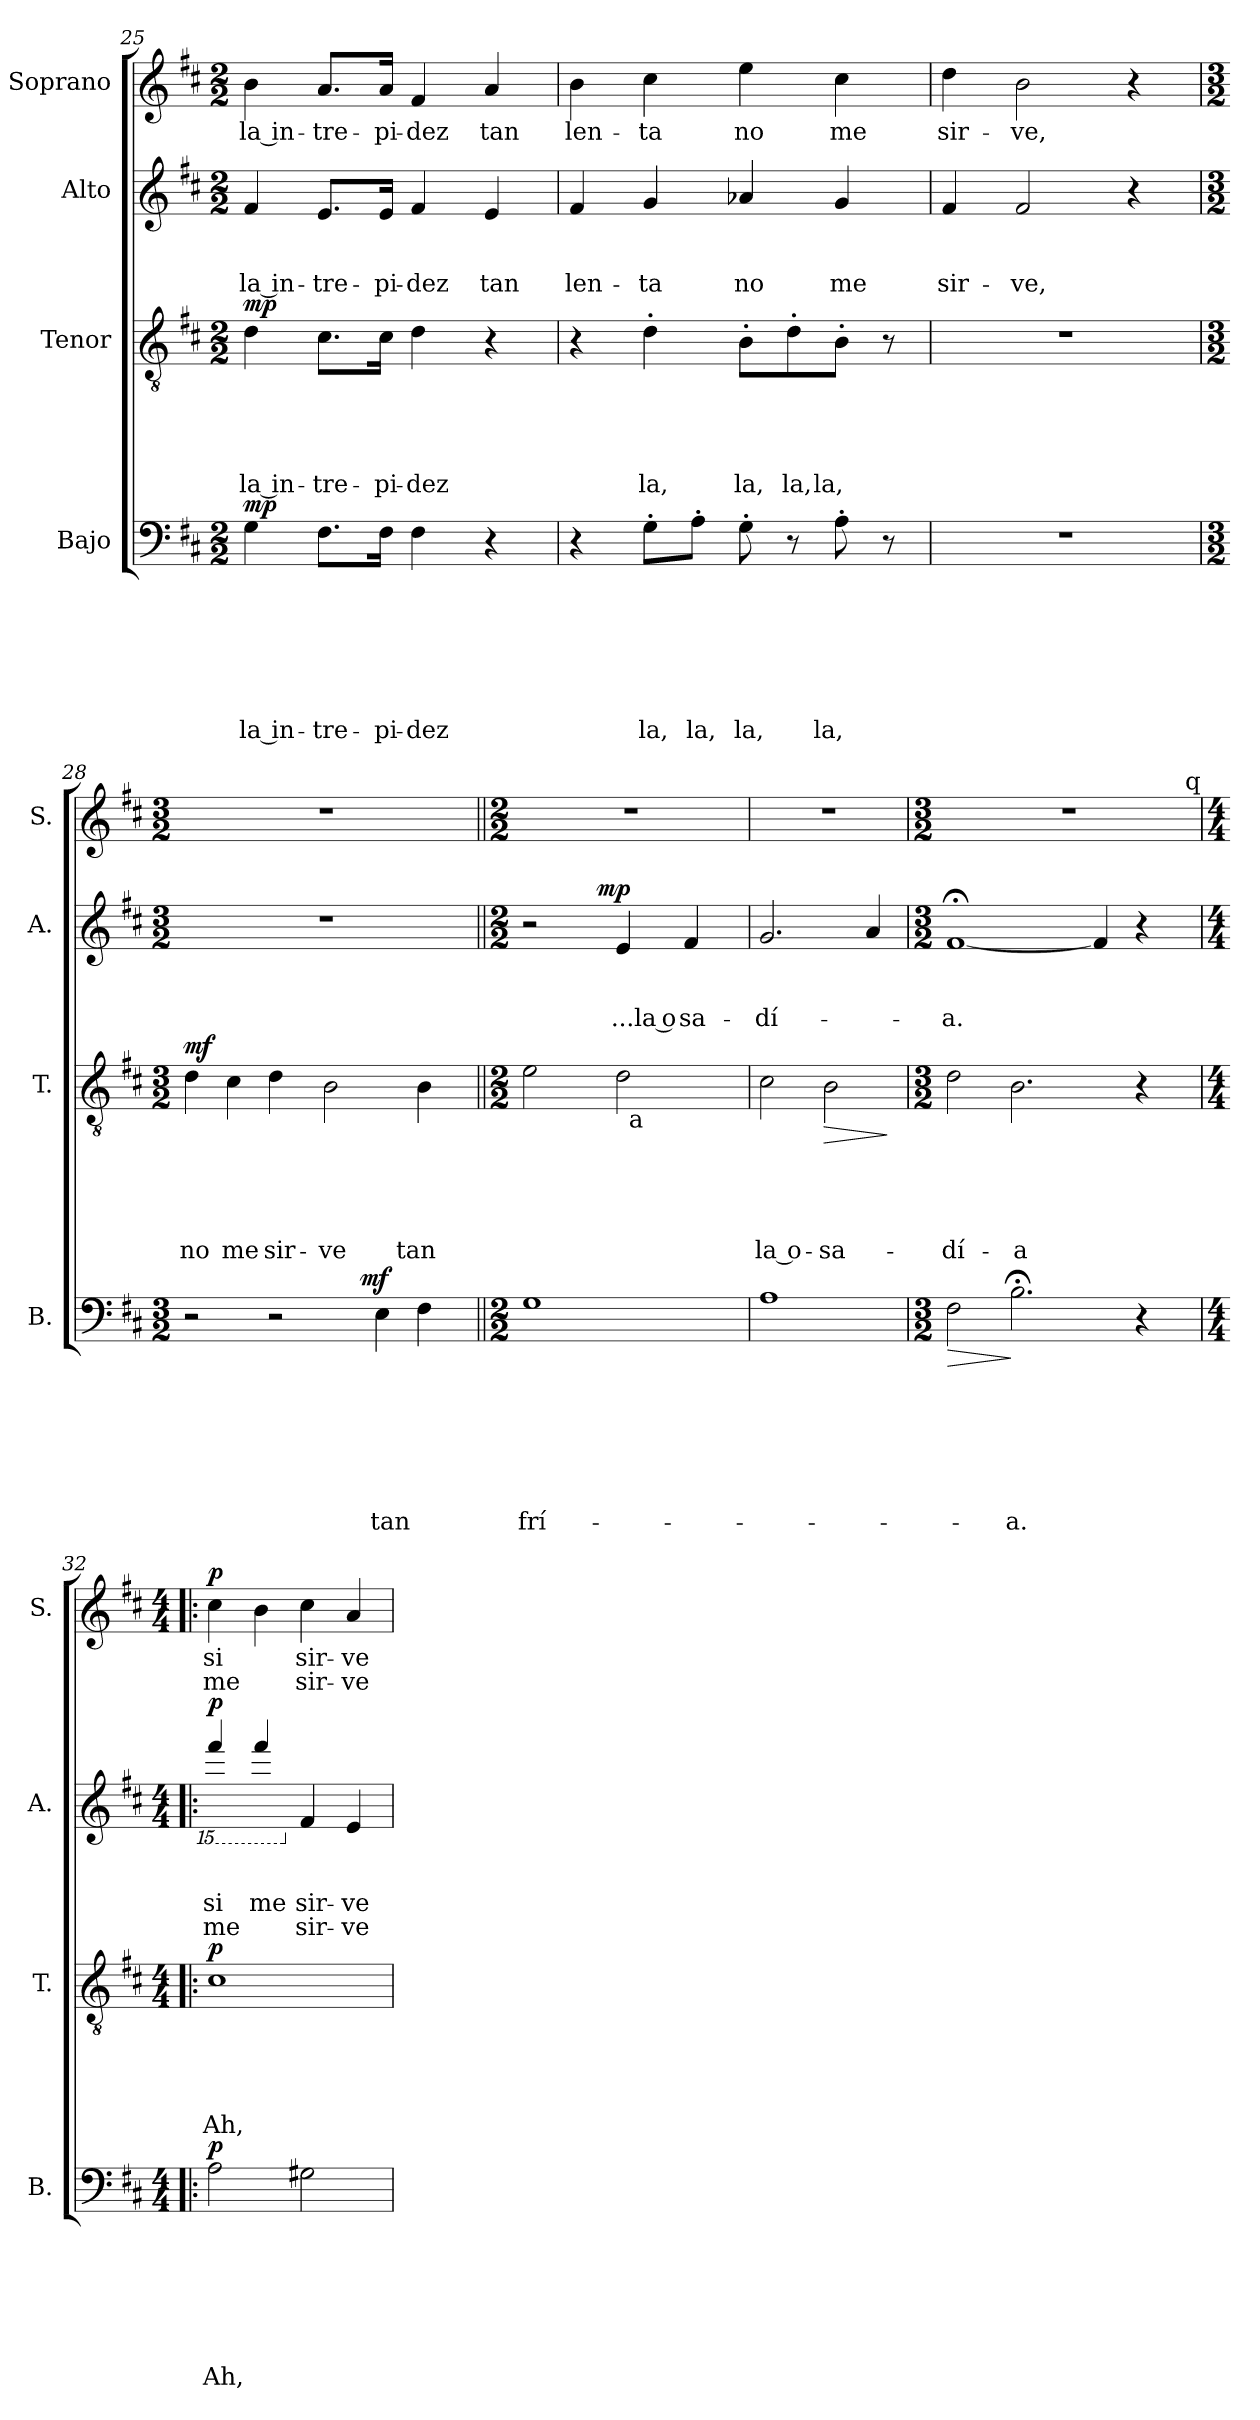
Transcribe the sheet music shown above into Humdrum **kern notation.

**kern	**text	**text	**text	**text	**text	**text	**text	**dynam	**kern	**text	**text	**text	**text	**text	**dynam	**kern	**text	**text	**text	**text	**dynam	**kern	**text	**text	**dynam
*part4	*part4	*part4	*part4	*part4	*part4	*part4	*part4	*part4	*part3	*part3	*part3	*part3	*part3	*part3	*part3	*part2	*part2	*part2	*part2	*part2	*part2	*part1	*part1	*part1	*part1
*staff4	*staff4	*staff4	*staff4	*staff4	*staff4	*staff4	*staff4	*staff4	*staff3	*staff3	*staff3	*staff3	*staff3	*staff3	*staff3	*staff2	*staff2	*staff2	*staff2	*staff2	*staff2	*staff1	*staff1	*staff1	*staff1
*I"Bajo	*	*	*	*	*	*	*	*	*I"Tenor	*	*	*	*	*	*	*I"Alto	*	*	*	*	*	*I"Soprano	*	*	*
*I'B.	*	*	*	*	*	*	*	*	*I'T.	*	*	*	*	*	*	*I'A.	*	*	*	*	*	*I'S.	*	*	*
*clefF4	*	*	*	*	*	*	*	*	*clefGv2	*	*	*	*	*	*	*clefG2	*	*	*	*	*	*clefG2	*	*	*
*k[f#c#]	*	*	*	*	*	*	*	*	*k[f#c#]	*	*	*	*	*	*	*k[f#c#]	*	*	*	*	*	*k[f#c#]	*	*	*
*D:	*	*	*	*	*	*	*	*	*D:	*	*	*	*	*	*	*D:	*	*	*	*	*	*D:	*	*	*
*M2/2	*	*	*	*	*	*	*	*	*M2/2	*	*	*	*	*	*	*M2/2	*	*	*	*	*	*M2/2	*	*	*
=25	=25	=25	=25	=25	=25	=25	=25	=25	=25	=25	=25	=25	=25	=25	=25	=25	=25	=25	=25	=25	=25	=25	=25	=25	=25
!	!	!	!	!	!	!	!LO:LY:b:rj	!LO:DY:a	!	!	!	!	!	!LO:LY:b:rj	!LO:DY:a	!	!	!	!LO:LY:b:rj	!	!	!	!LO:LY:b:rj	!	!
4G\	.	.	.	.	.	.	la in-	mp	4d\	.	.	.	.	la in-	mp	4f#/	.	.	la in-	.	.	4b\	la in-	.	.
!	!	!	!	!	!	!	!LO:LY:b:rj	!	!	!	!	!	!	!LO:LY:b:rj	!	!	!	!	!LO:LY:b:rj	!	!	!	!LO:LY:b:rj	!	!
8.F#\L	.	.	.	.	.	.	-tre-	.	8.c#\L	.	.	.	.	-tre-	.	8.e/L	.	.	-tre-	.	.	8.a/L	-tre-	.	.
!	!	!	!	!	!	!	!LO:LY:b	!	!	!	!	!	!	!LO:LY:b	!	!	!	!	!LO:LY:b	!	!	!	!LO:LY:b	!	!
16F#\Jk	.	.	.	.	.	.	-pi-	.	16c#\Jk	.	.	.	.	-pi-	.	16e/Jk	.	.	-pi-	.	.	16a/Jk	-pi-	.	.
!	!	!	!	!	!	!	!LO:LY:b	!	!	!	!	!	!	!LO:LY:b	!	!	!	!	!LO:LY:b	!	!	!	!LO:LY:b	!	!
4F#\	.	.	.	.	.	.	-dez	.	4d\	.	.	.	.	-dez	.	4f#/	.	.	-dez	.	.	4f#/	-dez	.	.
!	!	!	!	!	!	!	!	!	!	!	!	!	!	!	!	!	!	!	!LO:LY:b	!	!	!	!LO:LY:b	!	!
4r	.	.	.	.	.	.	.	.	4r	.	.	.	.	.	.	4e/	.	.	tan	.	.	4a/	tan	.	.
=26	=26	=26	=26	=26	=26	=26	=26	=26	=26	=26	=26	=26	=26	=26	=26	=26	=26	=26	=26	=26	=26	=26	=26	=26	=26
!	!	!	!	!	!	!	!	!	!	!	!	!	!	!	!	!	!	!	!LO:LY:b	!	!	!	!LO:LY:b	!	!
4r	.	.	.	.	.	.	.	.	4r	.	.	.	.	.	.	4f#/	.	.	len-	.	.	4b\	len-	.	.
!	!	!	!	!	!	!	!LO:LY:b	!	!	!	!	!	!	!LO:LY:b	!	!	!	!	!LO:LY:b	!	!	!	!LO:LY:b	!	!
8G'>\L	.	.	.	.	.	.	la,	.	4d'>\	.	.	.	.	la,	.	4g/	.	.	-ta	.	.	4cc#\	-ta	.	.
!	!	!	!	!	!	!	!LO:LY:b	!	!	!	!	!	!	!	!	!	!	!	!	!	!	!	!	!	!
8A'>\J	.	.	.	.	.	.	la,	.	.	.	.	.	.	.	.	.	.	.	.	.	.	.	.	.	.
!	!	!	!	!	!	!	!LO:LY:b	!	!	!	!	!	!	!LO:LY:b	!	!	!	!	!LO:LY:b	!	!	!	!LO:LY:b	!	!
8G'>\	.	.	.	.	.	.	la,	.	8B'>\L	.	.	.	.	la,	.	4a-X/	.	.	no	.	.	4ee\	no	.	.
!	!	!	!	!	!	!	!	!	!	!	!	!	!	!LO:LY:b	!	!	!	!	!	!	!	!	!	!	!
8r	.	.	.	.	.	.	.	.	8d'>\	.	.	.	.	la,	.	.	.	.	.	.	.	.	.	.	.
!	!	!	!	!	!	!	!LO:LY:b	!	!	!	!	!	!	!LO:LY:b	!	!	!	!	!LO:LY:b	!	!	!	!LO:LY:b	!	!
8A'>\	.	.	.	.	.	.	la,	.	8B'>\J	.	.	.	.	la,	.	4g/	.	.	me	.	.	4cc#\	me	.	.
8r	.	.	.	.	.	.	.	.	8r	.	.	.	.	.	.	.	.	.	.	.	.	.	.	.	.
=27	=27	=27	=27	=27	=27	=27	=27	=27	=27	=27	=27	=27	=27	=27	=27	=27	=27	=27	=27	=27	=27	=27	=27	=27	=27
!	!	!	!	!	!	!	!	!	!	!	!	!	!	!	!	!	!	!	!LO:LY:b	!	!	!	!LO:LY:b	!	!
1r	.	.	.	.	.	.	.	.	1r	.	.	.	.	.	.	4f#/	.	.	sir-	.	.	4dd\	sir-	.	.
!	!	!	!	!	!	!	!	!	!	!	!	!	!	!	!	!	!	!	!LO:LY:b	!	!	!	!LO:LY:b	!	!
.	.	.	.	.	.	.	.	.	.	.	.	.	.	.	.	2f#/	.	.	-ve,	.	.	2b\	-ve,	.	.
.	.	.	.	.	.	.	.	.	.	.	.	.	.	.	.	4r	.	.	.	.	.	4r	.	.	.
=28	=28	=28	=28	=28	=28	=28	=28	=28	=28	=28	=28	=28	=28	=28	=28	=28	=28	=28	=28	=28	=28	=28	=28	=28	=28
*M3/2	*	*	*	*	*	*	*	*	*M3/2	*	*	*	*	*	*	*M3/2	*	*	*	*	*	*M3/2	*	*	*
!	!	!	!	!	!	!	!	!	!	!	!	!	!	!LO:LY:b	!LO:DY:a	!LO:N:vis=1	!	!	!	!	!	!LO:N:vis=1	!	!	!
*^	*	*	*	*	*	*	*	*	*	*	*	*	*	*	*	*	*	*	*	*	*	*	*	*	*
2r	3%2ryy	.	.	.	.	.	.	.	.	4d\	.	.	.	.	no	mf	1.r	.	.	.	.	.	1.r	.	.	.
!	!	!	!	!	!	!	!	!	!	!	!	!	!	!	!LO:LY:b	!	!	!	!	!	!	!	!	!	!	!
.	.	.	.	.	.	.	.	.	.	4c#\	.	.	.	.	me	.	.	.	.	.	.	.	.	.	.	.
!	!	!	!	!	!	!	!	!	!	!	!	!	!	!	!LO:LY:b	!	!	!	!	!	!	!	!	!	!	!
2r	.	.	.	.	.	.	.	.	.	4d\	.	.	.	.	sir-	.	.	.	.	.	.	.	.	.	.	.
.	6..ryy	.	.	.	.	.	.	.	.	.	.	.	.	.	.	.	.	.	.	.	.	.	.	.	.	.
!	!	!	!	!	!	!	!	!	!	!	!	!	!	!	!LO:LY:b:rj	!	!	!	!	!	!	!	!	!	!	!
.	.	.	.	.	.	.	.	.	.	2B\	.	.	.	.	-ve	.	.	.	.	.	.	.	.	.	.	.
!	!	!	!	!	!	!	!	!	!LO:DY:a	!	!	!	!	!	!	!	!	!	!	!	!	!	!	!	!	!
.	3ryy	.	.	.	.	.	.	.	mf	.	.	.	.	.	.	.	.	.	.	.	.	.	.	.	.	.
!	!	!	!	!	!	!	!	!LO:LY:b	!	!	!	!	!	!	!	!	!	!	!	!	!	!	!	!	!	!
4E\	.	.	.	.	.	.	.	tan	.	.	.	.	.	.	.	.	.	.	.	.	.	.	.	.	.	.
!	!	!	!	!	!	!	!	!	!	!	!	!	!	!	!LO:LY:b	!	!	!	!	!	!	!	!	!	!	!
4F#\	.	.	.	.	.	.	.	.	.	4B\	.	.	.	.	tan	.	.	.	.	.	.	.	.	.	.	.
.	6ryy	.	.	.	.	.	.	.	.	.	.	.	.	.	.	.	.	.	.	.	.	.	.	.	.	.
.	24ryy	.	.	.	.	.	.	.	.	.	.	.	.	.	.	.	.	.	.	.	.	.	.	.	.	.
*v	*v	*	*	*	*	*	*	*	*	*	*	*	*	*	*	*	*	*	*	*	*	*	*	*	*	*
!!LO:LB:g=z
=29||	=29||	=29||	=29||	=29||	=29||	=29||	=29||	=29||	=29||	=29||	=29||	=29||	=29||	=29||	=29||	=29||	=29||	=29||	=29||	=29||	=29||	=29||	=29||	=29||	=29||
*M2/2	*	*	*	*	*	*	*	*	*M2/2	*	*	*	*	*	*	*M2/2	*	*	*	*	*	*M2/2	*	*	*
*^	*	*	*	*	*	*	*	*	*	*	*	*	*	*	*	*	*	*	*	*	*	*	*	*	*
!	!	!	!	!	!	!	!	!	!	!LO:TX:b:t=frí -	!	!	!	!	!	!	!	!	!	!	!	!	!	!	!	!
!	!	!	!	!	!	!	!	!LO:LY:b	!	!	!	!	!	!	!	!	!	!	!	!	!	!	!	!	!	!
*v	*v	*	*	*	*	*	*	*	*	*^	*	*	*	*	*	*	*^	*	*	*	*	*	*	*	*	*
1G	.	.	.	.	.	.	frí-	.	2e\	3ryy	.	.	.	.	.	.	2r	4..ryy	.	.	.	.	.	1r	.	.	.
.	.	.	.	.	.	.	.	.	.	6ryy	.	.	.	.	.	.	.	.	.	.	.	.	.	.	.	.	.
!	!	!	!	!	!	!	!	!	!	!	!	!	!	!	!	!	!	!	!	!	!	!	!LO:DY:a	!	!	!	!
.	.	.	.	.	.	.	.	.	.	.	.	.	.	.	.	.	.	2ryy	.	.	.	.	mp	.	.	.	.
!	!	!	!	!	!	!	!	!	!	!	!	!	!	!	!	!	!	!	!	!	!LO:LY:b:rj	!	!	!	!	!	!
.	.	.	.	.	.	.	.	.	2d\	48ryy	.	.	.	.	.	.	4e/	.	.	.	...la o-	.	.	.	.	.	.
!	!	!	!	!	!	!	!	!	!	!LO:TX:b:t=a	!	!	!	!	!	!	!	!	!	!	!	!	!	!	!	!	!
.	.	.	.	.	.	.	.	.	.	3ryy	.	.	.	.	.	.	.	.	.	.	.	.	.	.	.	.	.
!	!	!	!	!	!	!	!	!	!	!	!	!	!	!	!	!	!	!	!	!	!LO:LY:b	!	!	!	!	!	!
.	.	.	.	.	.	.	.	.	.	.	.	.	.	.	.	.	4f#/	.	.	.	-sa-	.	.	.	.	.	.
.	.	.	.	.	.	.	.	.	.	12..ryy	.	.	.	.	.	.	.	.	.	.	.	.	.	.	.	.	.
.	.	.	.	.	.	.	.	.	.	.	.	.	.	.	.	.	.	16ryy	.	.	.	.	.	.	.	.	.
=30	=30	=30	=30	=30	=30	=30	=30	=30	=30	=30	=30	=30	=30	=30	=30	=30	=30	=30	=30	=30	=30	=30	=30	=30	=30	=30	=30
!	!	!	!	!	!	!	!	!	!	!	!	!	!	!	!LO:LY:b:rj	!	!	!	!	!	!LO:LY:b	!	!	!	!	!	!
*	*	*	*	*	*	*	*	*	*v	*v	*	*	*	*	*	*	*	*	*	*	*	*	*	*	*	*	*
*	*	*	*	*	*	*	*	*	*	*	*	*	*	*	*	*v	*v	*	*	*	*	*	*	*	*	*
1A	.	.	.	.	.	.	.	.	2c#\	.	.	.	.	la o-	.	2.g/	.	.	-dí-	.	.	1r	.	.	.
!	!	!	!	!	!	!	!	!	!	!	!	!	!	!LO:LY:b	!LO:HP:b	!	!	!	!	!	!	!	!	!	!
.	.	.	.	.	.	.	.	.	2B\	.	.	.	.	-sa-	>	.	.	.	.	.	.	.	.	.	.
.	.	.	.	.	.	.	.	.	.	.	.	.	.	.	.	4a/	.	.	.	.	.	.	.	.	.
.	.	.	.	.	.	.	.	.	.	.	.	.	.	.	]	.	.	.	.	.	.	.	.	.	.
=31	=31	=31	=31	=31	=31	=31	=31	=31	=31	=31	=31	=31	=31	=31	=31	=31	=31	=31	=31	=31	=31	=31	=31	=31	=31
*M3/2	*	*	*	*	*	*	*	*	*M3/2	*	*	*	*	*	*	*M3/2	*	*	*	*	*	*M3/2	*	*	*
!	!	!	!	!	!	!	!	!LO:HP:b	!	!	!	!	!	!LO:LY:b	!	!	!	!	!LO:LY:b:rj	!	!	!LO:N:vis=1	!	!	!
*	*	*	*	*	*	*	*	*	*	*	*	*	*	*	*	*	*	*	*	*	*	*^	*	*	*
2F#\	.	.	.	.	.	.	.	>	2d\	.	.	.	.	-dí-	.	[<1f#;	.	.	-a.	.	.	1.r	3%2ryy	.	.	.
!	!	!	!	!	!	!	!LO:LY:b	!	!	!	!	!	!	!LO:LY:b	!	!	!	!	!	!	!	!	!	!	!	!
2.B;<\	.	.	.	.	.	.	-a.	]	2.B\	.	.	.	.	-a	.	.	.	.	.	.	.	.	.	.	.	.
.	.	.	.	.	.	.	.	.	.	.	.	.	.	.	.	.	.	.	.	.	.	.	3%2ryy	.	.	.
.	.	.	.	.	.	.	.	.	.	.	.	.	.	.	.	4f#/]	.	.	.	.	.	.	.	.	.	.
4r	.	.	.	.	.	.	.	.	4r	.	.	.	.	.	.	4r	.	.	.	.	.	.	.	.	.	.
.	.	.	.	.	.	.	.	.	.	.	.	.	.	.	.	.	.	.	.	.	.	.	12.ryy	.	.	.
*	*	*	*	*	*	*	*	*	*	*	*	*	*	*	*	*	*	*	*	*	*	*MM80	*	*	*	*
!	!	!	!	!	!	!	!	!	!	!	!	!	!	!	!	!	!	!	!	!	!	!	!LO:TX:a:t=q	!	!	!
.	.	.	.	.	.	.	.	.	.	.	.	.	.	.	.	.	.	.	.	.	.	.	24ryy	.	.	.
*	*	*	*	*	*	*	*	*	*	*	*	*	*	*	*	*	*	*	*	*	*	*v	*v	*	*	*
=32!|:	=32!|:	=32!|:	=32!|:	=32!|:	=32!|:	=32!|:	=32!|:	=32!|:	=32!|:	=32!|:	=32!|:	=32!|:	=32!|:	=32!|:	=32!|:	=32!|:	=32!|:	=32!|:	=32!|:	=32!|:	=32!|:	=32!|:	=32!|:	=32!|:	=32!|:
*M4/4	*	*	*	*	*	*	*	*	*M4/4	*	*	*	*	*	*	*M4/4	*	*	*	*	*	*M4/4	*	*	*
*	*	*	*	*	*	*	*	*	*	*	*	*	*	*	*	*	*	*	*	*	*	*^	*	*	*
!	!	!	!	!	!	!	!LO:LY:b	!	!	!	!	!	!	!LO:LY:b	!	!	!	!	!	!	!	!	!	!	!	!
*	*	*	*	*	*	*	*	*	*	*	*	*	*	*	*	*	*	*	*	*	*	*v	*v	*	*	*
*	*	*	*	*	*	*	*	*	*	*	*	*	*	*	*	*15ba	*	*	*	*	*	*	*	*	*
*	*	*	*	*	*	*	*	*	*	*	*	*	*	*	*	*	*	*	*	*	*	*^	*	*	*
!	!	!	!	!	!	!	!	!LO:DY:a	!	!	!	!	!	!	!LO:DY:a	!	!	!	!LO:LY:b	!LO:LY:b	!LO:DY:a	!	!	!LO:LY:b	!LO:LY:b	!LO:DY:a
*	*	*	*	*	*	*	*	*	*	*	*	*	*	*	*	*	*	*	*	*	*	*v	*v	*	*	*
2A\	.	.	.	.	.	.	Ah,	p	1c#	.	.	.	.	Ah,	p	4f#/	.	.	si	me	p	4cc#\	si	me	p
!	!	!	!	!	!	!	!	!	!	!	!	!	!	!	!	!	!	!	!LO:LY:b	!	!	!	!	!	!
.	.	.	.	.	.	.	.	.	.	.	.	.	.	.	.	4f#/	.	.	me	.	.	4b\	.	.	.
*	*	*	*	*	*	*	*	*	*	*	*	*	*	*	*	*X15ba	*	*	*	*	*	*	*	*	*
!	!	!	!	!	!	!	!	!	!	!	!	!	!	!	!	!	!	!	!LO:LY:b	!LO:LY:b	!	!	!LO:LY:b	!LO:LY:b	!
2G#X\	.	.	.	.	.	.	.	.	.	.	.	.	.	.	.	4f#/	.	.	sir-	sir-	.	4cc#\	sir-	sir-	.
!	!	!	!	!	!	!	!	!	!	!	!	!	!	!	!	!	!	!	!LO:LY:b	!LO:LY:b	!	!	!LO:LY:b	!LO:LY:b	!
.	.	.	.	.	.	.	.	.	.	.	.	.	.	.	.	4e/	.	.	-ve	-ve	.	4a/	-ve	-ve	.
=	=	=	=	=	=	=	=	=	=	=	=	=	=	=	=	=	=	=	=	=	=	=	=	=	=
*-	*-	*-	*-	*-	*-	*-	*-	*-	*-	*-	*-	*-	*-	*-	*-	*-	*-	*-	*-	*-	*-	*-	*-	*-	*-
